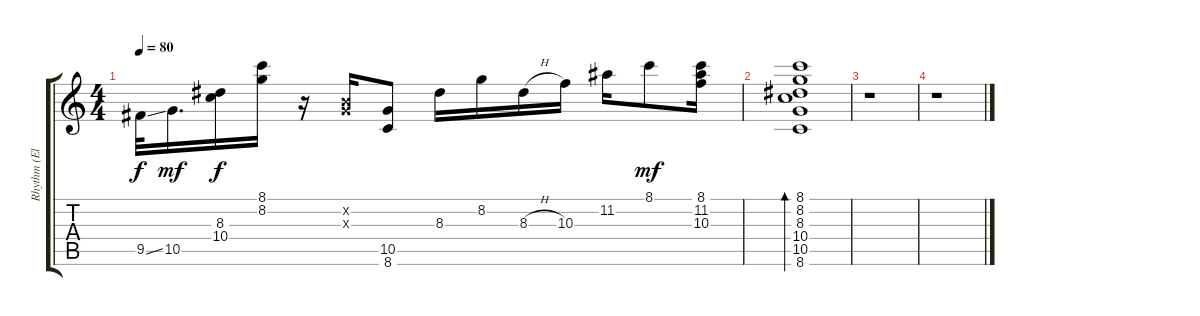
\track ("Rhythm (Electric Guitar (Clean)" "Rhythm (El") {instrument electricguitarclean}
\staff {score tabs}
\tuning (E4 B3 G3 D3 A2 E2) {hide}
\ts (4 4)
\tempo 80
\clef g2
\ks c
9.5{ss}.32{dy f} 10.5.16{d dy mf} (8.3 10.4).16{dy f} (8.1 8.2).16 r.16 (0.2{x} 0.3{x}).16 (10.5 8.6).8 8.3.16 8.2.16 8.3{h}.16 10.3.16 11.2.16 8.1.8{dy mf} (8.1 11.2 10.3).16 |
(8.1 8.2 8.3 10.4 10.5 8.6).1{bd 480} |
r.1 |
r.1
